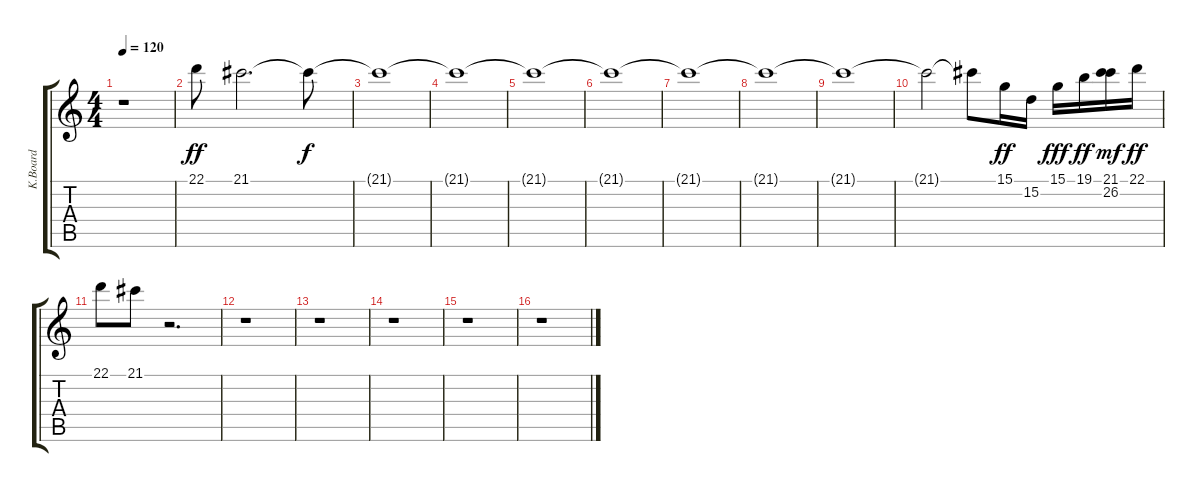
\track ("K.Board    (GS) " "K.Board   ") {instrument acousticgrandpiano}
\staff {score tabs}
\tuning (E4 B3 G3 D3 A2 E2) {hide}
\ts (4 4)
\tempo 120
\clef g2
\ks c
r.1{dy ff} |
22.1.8{volume 13 balance 0} 21.1.2{d balance 16} 21.1{t}.8{dy f} |
21.1{t}.1 |
21.1{t}.1 |
21.1{t}.1 |
21.1{t}.1 |
21.1{t}.1 |
21.1{t}.1 |
21.1{t}.1 |
21.1{t}.2 21.1{t}.8 15.1.16{dy ff volume 14 balance 0} 15.2.16{balance 2} 15.1.16{dy fff balance 4} 19.1.16{dy ff balance 7} (21.1 26.2).16{dy mf balance 9} 22.1.16{dy ff balance 11} |
22.1.8{balance 14} 21.1.8{balance 16} r.2{d} |
r.1 |
r.1 |
r.1 |
r.1 |
r.1
